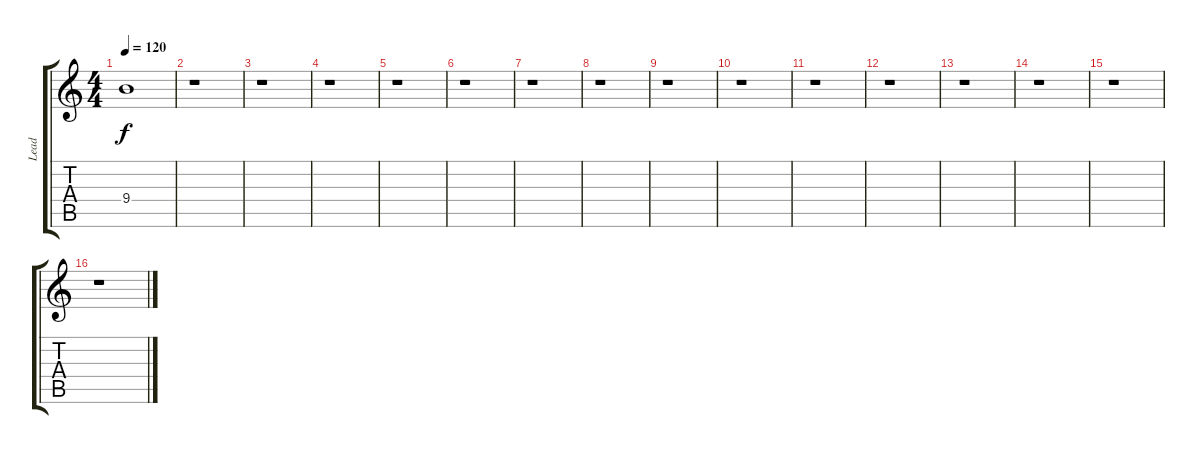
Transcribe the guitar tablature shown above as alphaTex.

\track ("Lead" "Lead") {instrument electricguitarclean}
\staff {score tabs}
\tuning (E4 B3 G3 D3 A2 E2) {hide}
\ts (4 4)
\tempo 120
\clef g2
\ks c
9.4{t}.1{dy f} |
r.1 |
r.1 |
r.1 |
r.1 |
r.1 |
r.1 |
r.1 |
r.1 |
r.1 |
r.1 |
r.1 |
r.1 |
r.1 |
r.1 |
r.1
